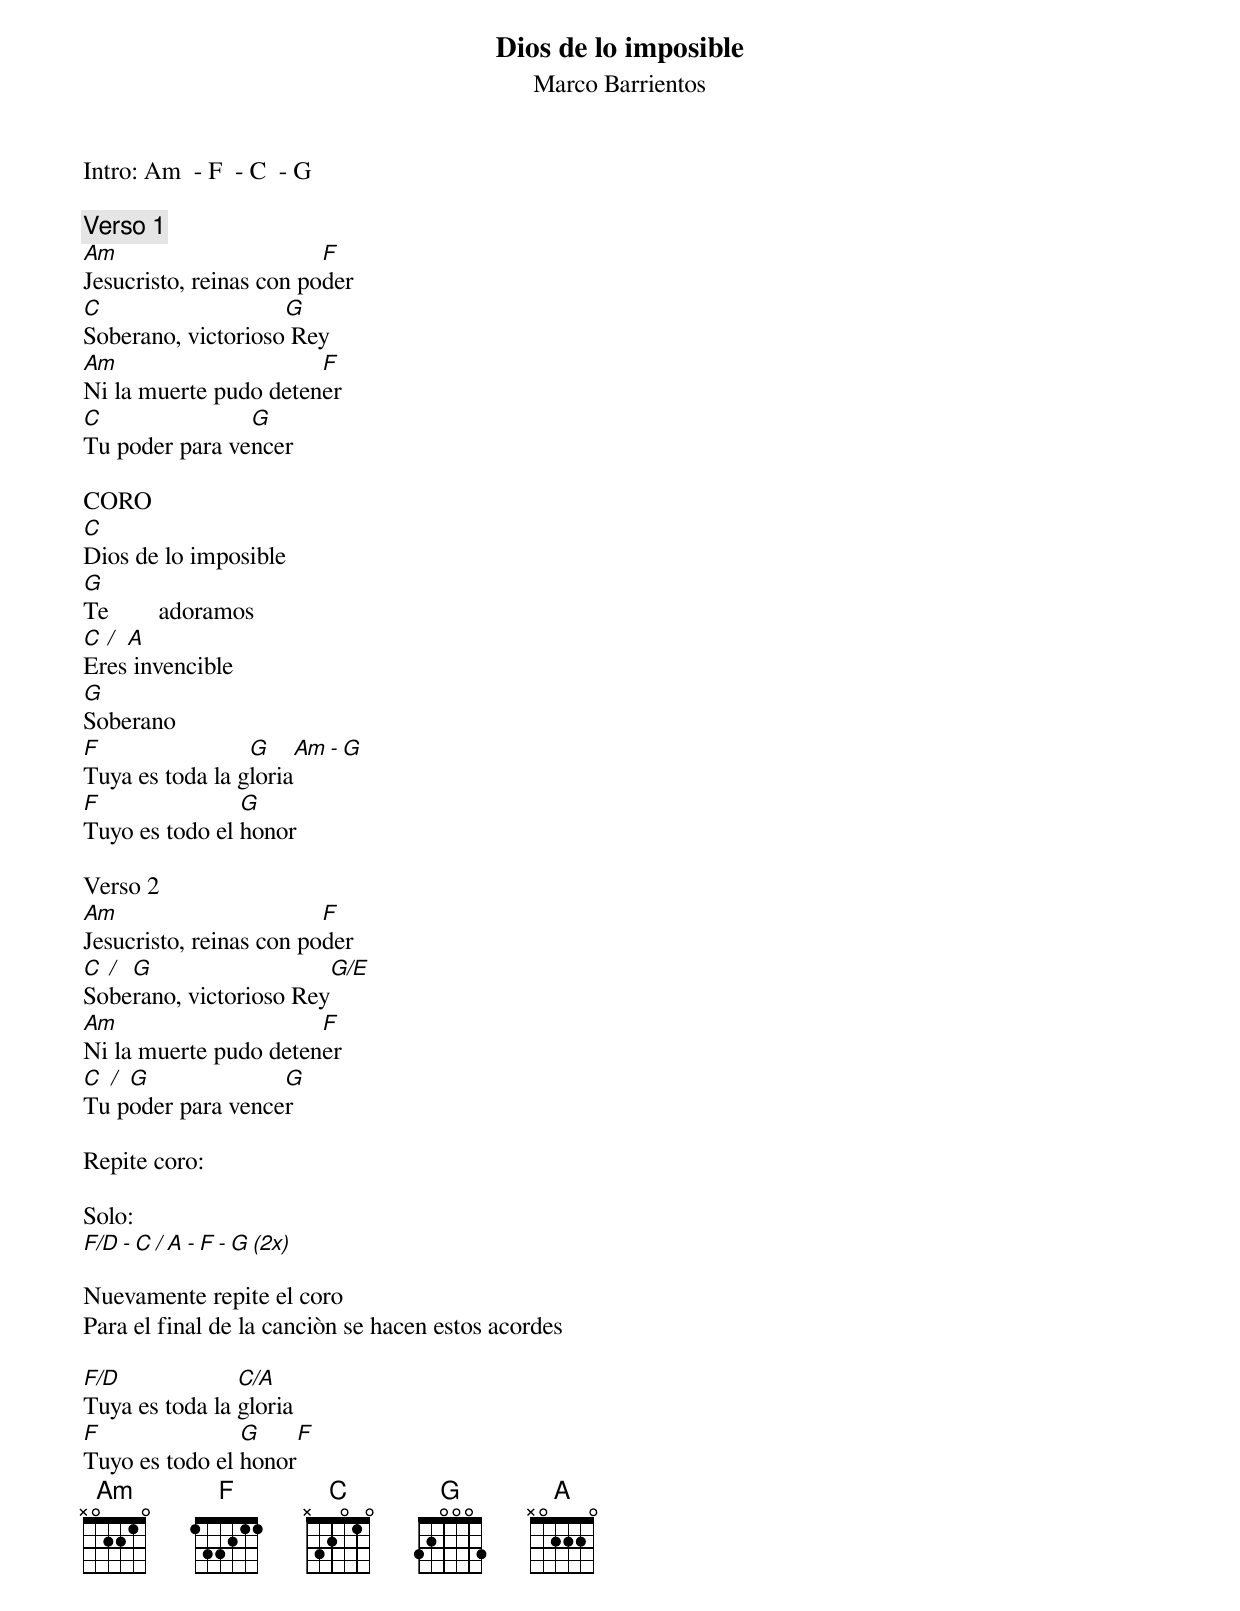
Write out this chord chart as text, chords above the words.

Dios de lo imposible
Marco Barrientos
Intro: Am  - F  - C  - G

Verso 1
Am                       F
Jesucristo, reinas con poder
C                   G
Soberano, victorioso Rey
Am                     F
Ni la muerte pudo detener
C               G
Tu poder para vencer

CORO
C
Dios de lo imposible
G
Te        adoramos
C / A
Eres invencible
G
Soberano
F                G      Am  - G
Tuya es toda la gloria
F               G
Tuyo es todo el honor

Verso 2
Am                       F
Jesucristo, reinas con poder
C / G                   G/E
Soberano, victorioso Rey
Am                     F
Ni la muerte pudo detener
C / G              G
Tu poder para vencer

Repite coro:

Solo:
F/D - C / A  - F  - G  (2x)

Nuevamente repite el coro
Para el final de la canciòn se hacen estos acordes

F/D             C/A
Tuya es toda la gloria
F               G          F
Tuyo es todo el honor
